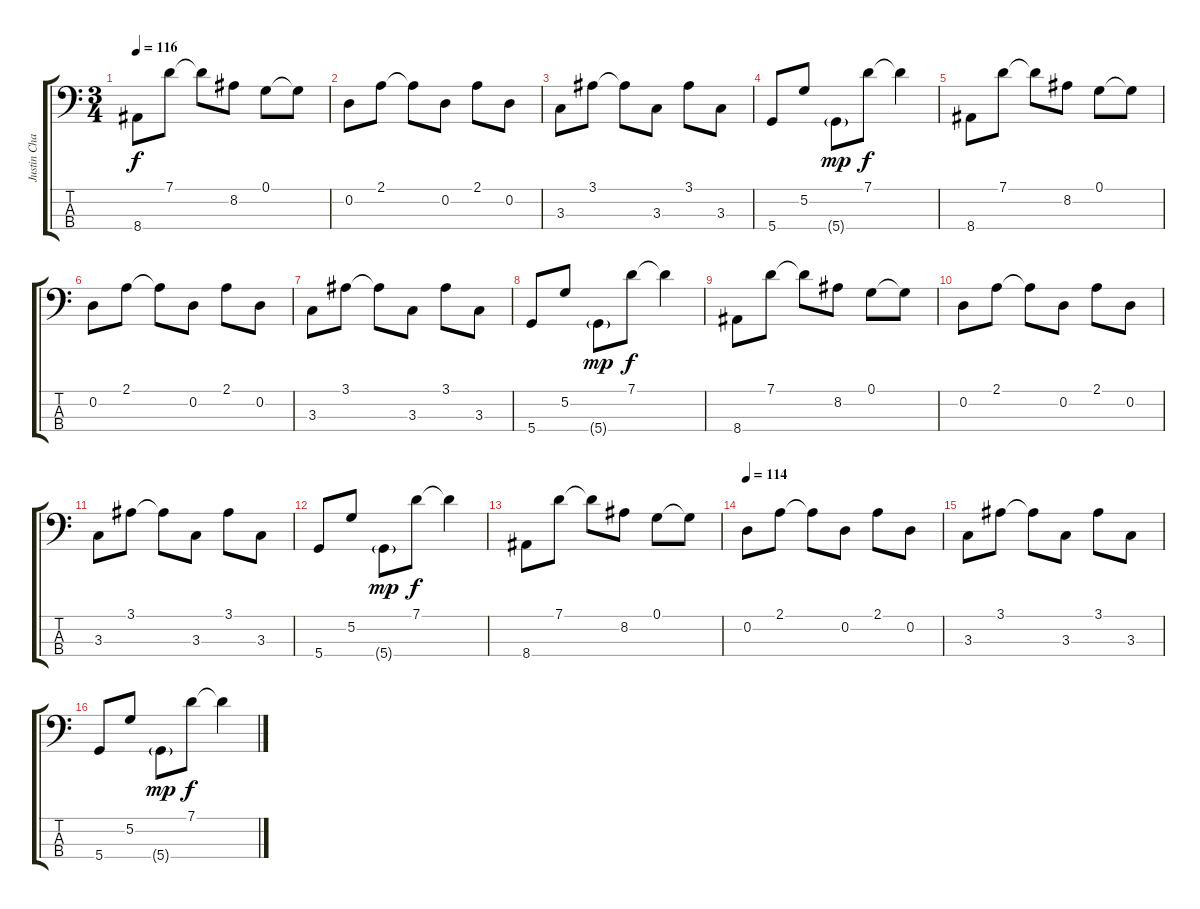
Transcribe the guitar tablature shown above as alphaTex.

\track ("Justin Chancellor (bass)" "Justin Cha") {instrument electricbasspick}
\staff {score tabs}
\tuning (G2 D2 A1 D1) {hide}
\ts (3 4)
\tempo 116
\clef f4
\ks c
8.4.8{dy f} 7.1.8 7.1{t}.8 8.2.8 0.1.8 0.1{t}.8 |
0.2.8 2.1.8 2.1{t}.8 0.2.8 2.1.8 0.2.8 |
3.3.8 3.1.8 3.1{t}.8 3.3.8 3.1.8 3.3.8 |
5.4.8 5.2.8 5.4{g}.8{dy mp} 7.1.8{dy f} 7.1{t}.4 |
8.4.8 7.1.8 7.1{t}.8 8.2.8 0.1.8 0.1{t}.8 |
0.2.8 2.1.8 2.1{t}.8 0.2.8 2.1.8 0.2.8 |
3.3.8 3.1.8 3.1{t}.8 3.3.8 3.1.8 3.3.8 |
5.4.8 5.2.8 5.4{g}.8{dy mp} 7.1.8{dy f} 7.1{t}.4 |
8.4.8 7.1.8 7.1{t}.8 8.2.8 0.1.8 0.1{t}.8 |
0.2.8 2.1.8 2.1{t}.8 0.2.8 2.1.8 0.2.8 |
3.3.8 3.1.8 3.1{t}.8 3.3.8 3.1.8 3.3.8 |
5.4.8 5.2.8 5.4{g}.8{dy mp} 7.1.8{dy f} 7.1{t}.4 |
8.4.8 7.1.8 7.1{t}.8 8.2.8 0.1.8 0.1{t}.8 |
\tempo 114
0.2.8 2.1.8 2.1{t}.8 0.2.8 2.1.8 0.2.8 |
3.3.8 3.1.8 3.1{t}.8 3.3.8 3.1.8 3.3.8 |
5.4.8 5.2.8 5.4{g}.8{dy mp} 7.1.8{dy f} 7.1{t}.4
